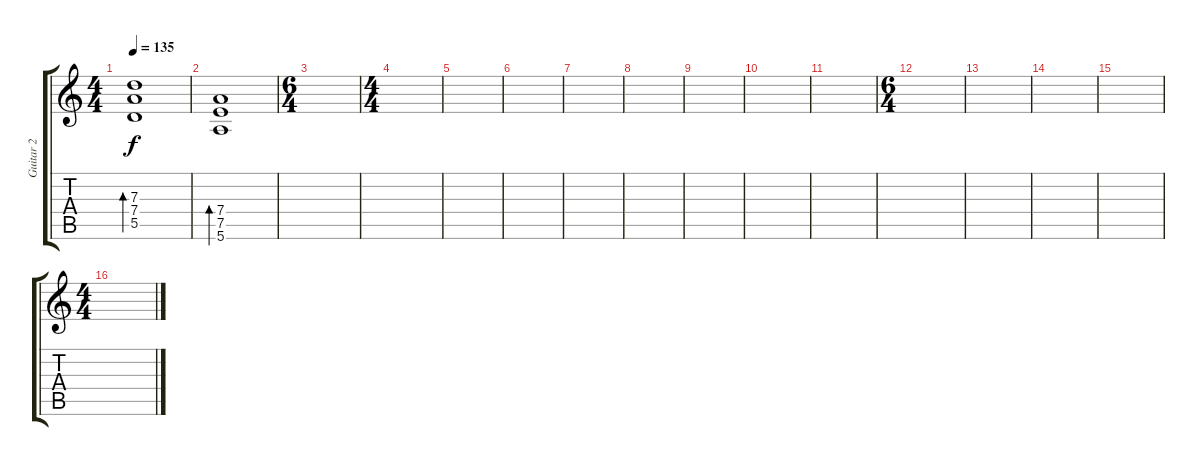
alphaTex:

\track ("Guitar 2" "Guitar 2") {instrument electricguitarclean}
\staff {score tabs}
\tuning (E4 B3 G3 D3 A2 E2) {hide}
\ts (4 4)
\tempo 135
\clef g2
\ks c
(7.3 7.4 5.5).1{bd 60 dy f} |
(7.4 7.5 5.6).1{bd 60} |
\ts (6 4)
|
\ts (4 4)
|
|
|
|
|
|
|
|
\ts (6 4)
|
|
|
|
\ts (4 4)
